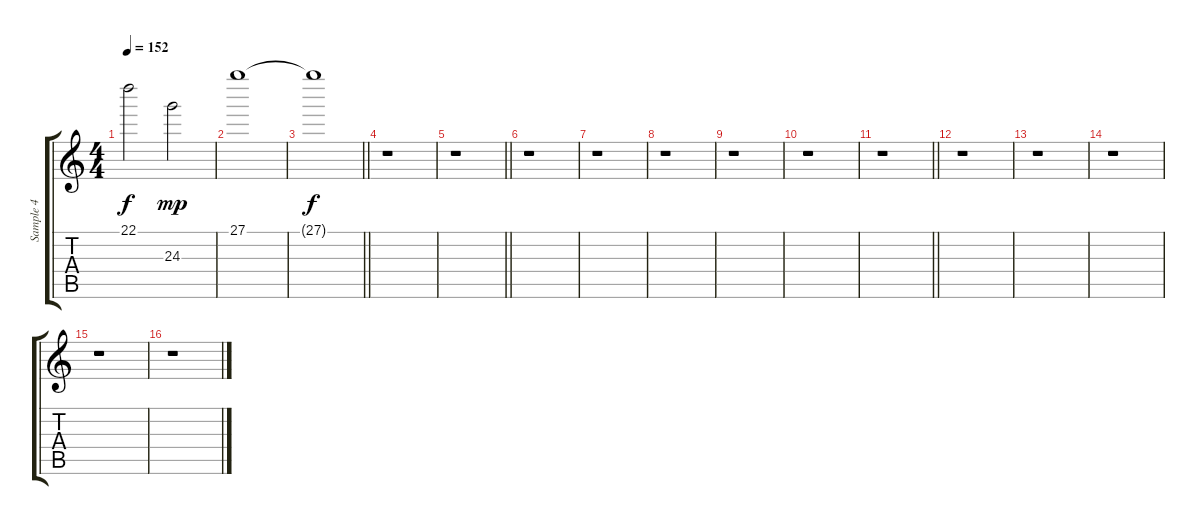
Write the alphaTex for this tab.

\track ("Sample 4" "Sample 4") {instrument synthbass1}
\staff {score tabs}
\tuning (E4 B3 G3 D3 A2 E2) {hide}
\ts (4 4)
\tempo 152
\clef g2
\ks c
22.1{t}.2{dy f} 24.3.2{dy mp} |
27.1.1 |
\barLineRight lightlight
27.1{t}.1{dy f} |
\section ("" " ")
r.1 |
\barLineRight lightlight
r.1 |
\section ("" " ")
r.1 |
r.1 |
r.1 |
r.1 |
r.1 |
\barLineRight lightlight
r.1 |
r.1 |
r.1 |
r.1 |
r.1 |
r.1
